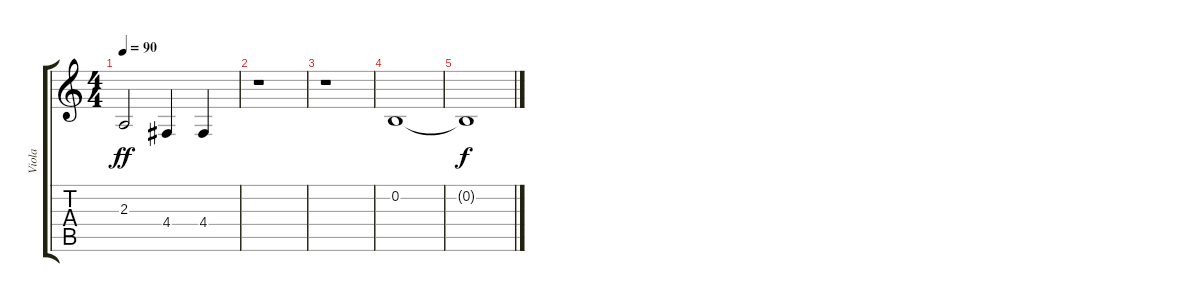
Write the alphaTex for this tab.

\track ("Viola" "Viola") {instrument viola}
\staff {score tabs}
\tuning (E4 B3 G3 D3 A2 E2) {hide}
\ts (4 4)
\tempo 90
\clef g2
\ks c
2.3.2{dy ff} 4.4.4 4.4.4 |
r.1 |
r.1 |
0.2.1 |
0.2{t}.1{dy f}
